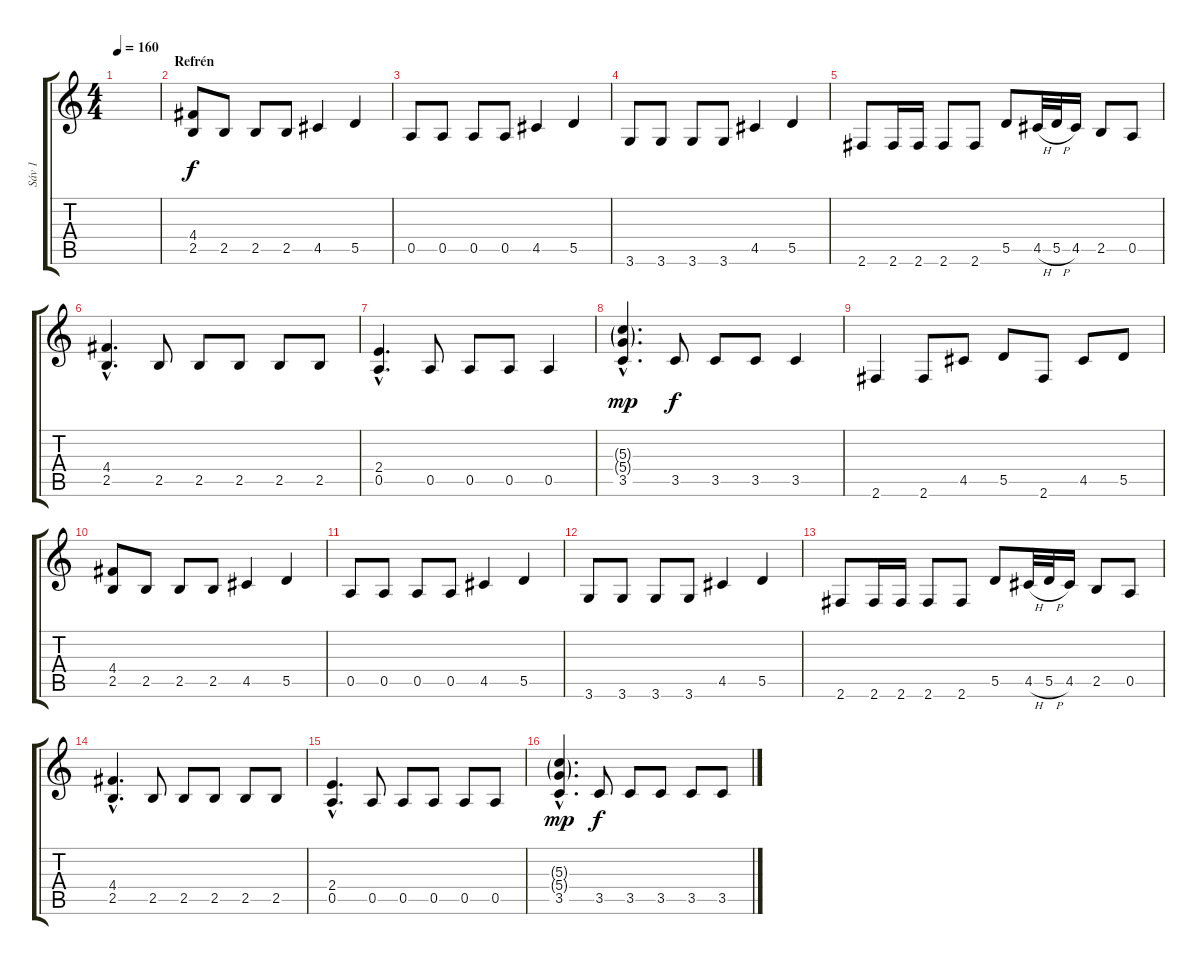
\track ("Sáv 1" "Sáv 1") {instrument distortionguitar}
\staff {score tabs}
\tuning (E4 B3 G3 D3 A2 E2) {hide}
\ts (4 4)
\tempo 160
\clef g2
\ks c
|
\section ("" "Refrén")
(4.4 2.5).8 2.5.8 2.5.8 2.5.8 4.5.4 5.5.4 |
0.5.8 0.5.8 0.5.8 0.5.8 4.5.4 5.5.4 |
3.6.8 3.6.8 3.6.8 3.6.8 4.5.4 5.5.4 |
2.6.8 2.6.16 2.6.16 2.6.8 2.6.8 5.5.8 4.5{h}.32 5.5{h}.32 4.5.16 2.5.8 0.5.8 |
(4.4{hac} 2.5{hac}).4{d} 2.5.8 2.5.8 2.5.8 2.5.8 2.5.8 |
(2.4{hac} 0.5{hac}).4{d} 0.5.8 0.5.8 0.5.8 0.5.4 |
(5.3{g hac} 5.4{g hac} 3.5{hac}).4{d dy mp} 3.5.8{dy f} 3.5.8 3.5.8 3.5.4 |
2.6.4 2.6.8 4.5.8 5.5.8 2.6.8 4.5.8 5.5.8 |
(4.4 2.5).8 2.5.8 2.5.8 2.5.8 4.5.4 5.5.4 |
0.5.8 0.5.8 0.5.8 0.5.8 4.5.4 5.5.4 |
3.6.8 3.6.8 3.6.8 3.6.8 4.5.4 5.5.4 |
2.6.8 2.6.16 2.6.16 2.6.8 2.6.8 5.5.8 4.5{h}.32 5.5{h}.32 4.5.16 2.5.8 0.5.8 |
(4.4{hac} 2.5{hac}).4{d} 2.5.8 2.5.8 2.5.8 2.5.8 2.5.8 |
(2.4{hac} 0.5{hac}).4{d} 0.5.8 0.5.8 0.5.8 0.5.8 0.5.8 |
(5.3{g hac} 5.4{g hac} 3.5{hac}).4{d dy mp} 3.5.8{dy f} 3.5.8 3.5.8 3.5.8 3.5.8
